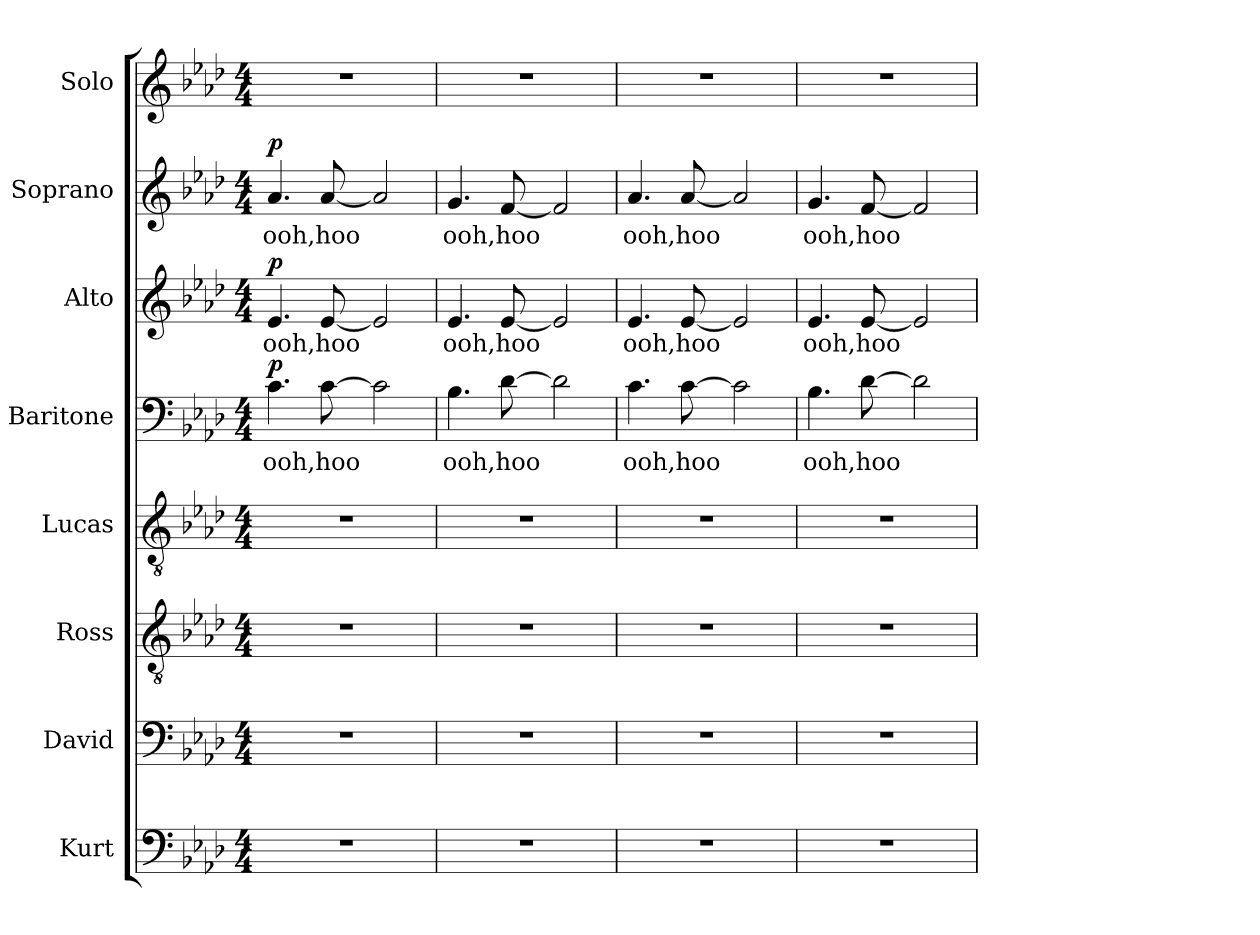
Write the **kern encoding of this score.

**kern	**kern	**kern	**kern	**kern	**text	**dynam	**kern	**text	**dynam	**kern	**text	**dynam	**kern
*part8	*part7	*part6	*part5	*part4	*part4	*part4	*part3	*part3	*part3	*part2	*part2	*part2	*part1
*staff8	*staff7	*staff6	*staff5	*staff4	*staff4	*staff4	*staff3	*staff3	*staff3	*staff2	*staff2	*staff2	*staff1
*I"Kurt	*I"David	*I"Ross	*I"Lucas	*I"Baritone	*	*	*I"Alto	*	*	*I"Soprano	*	*	*I"Solo
*I'K	*I'D	*I'R	*I'L	*I'Bar.	*	*	*I'A.	*	*	*I'S.	*	*	*I'Solo
*clefF4	*clefF4	*clefGv2	*clefGv2	*clefF4	*	*	*clefG2	*	*	*clefG2	*	*	*clefG2
*k[b-e-a-d-]	*k[b-e-a-d-]	*k[b-e-a-d-]	*k[b-e-a-d-]	*k[b-e-a-d-]	*	*	*k[b-e-a-d-]	*	*	*k[b-e-a-d-]	*	*	*k[b-e-a-d-]
*M4/4	*M4/4	*M4/4	*M4/4	*M4/4	*	*	*M4/4	*	*	*M4/4	*	*	*M4/4
*MM78	*MM78	*MM78	*MM78	*MM78	*	*	*MM78	*	*	*MM78	*	*	*MM78
=1	=1	=1	=1	=1	=1	=1	=1	=1	=1	=1	=1	=1	=1
!	!	!	!	!	!	!LO:DY:b	!	!	!LO:DY:b	!	!	!LO:DY:b	!
1r	1r	1r	1r	4.c\	ooh,	p	4.e-/	ooh,	p	4.a-/	ooh,	p	1r
.	.	.	.	[8c\	hoo	.	[8e-/	hoo	.	[8a-/	hoo	.	.
.	.	.	.	2c\]	.	.	2e-/]	.	.	2a-/]	.	.	.
=2	=2	=2	=2	=2	=2	=2	=2	=2	=2	=2	=2	=2	=2
1r	1r	1r	1r	4.B-\	ooh,	.	4.e-/	ooh,	.	4.g/	ooh,	.	1r
.	.	.	.	[8d-\	hoo	.	[8e-/	hoo	.	[8f/	hoo	.	.
.	.	.	.	2d-\]	.	.	2e-/]	.	.	2f/]	.	.	.
=3	=3	=3	=3	=3	=3	=3	=3	=3	=3	=3	=3	=3	=3
1r	1r	1r	1r	4.c\	ooh,	.	4.e-/	ooh,	.	4.a-/	ooh,	.	1r
.	.	.	.	[8c\	hoo	.	[8e-/	hoo	.	[8a-/	hoo	.	.
.	.	.	.	2c\]	.	.	2e-/]	.	.	2a-/]	.	.	.
=4	=4	=4	=4	=4	=4	=4	=4	=4	=4	=4	=4	=4	=4
1r	1r	1r	1r	4.B-\	ooh,	.	4.e-/	ooh,	.	4.g/	ooh,	.	1r
.	.	.	.	[8d-\	hoo	.	[8e-/	hoo	.	[8f/	hoo	.	.
.	.	.	.	2d-\]	.	.	2e-/]	.	.	2f/]	.	.	.
=	=	=	=	=	=	=	=	=	=	=	=	=	=
*-	*-	*-	*-	*-	*-	*-	*-	*-	*-	*-	*-	*-	*-
